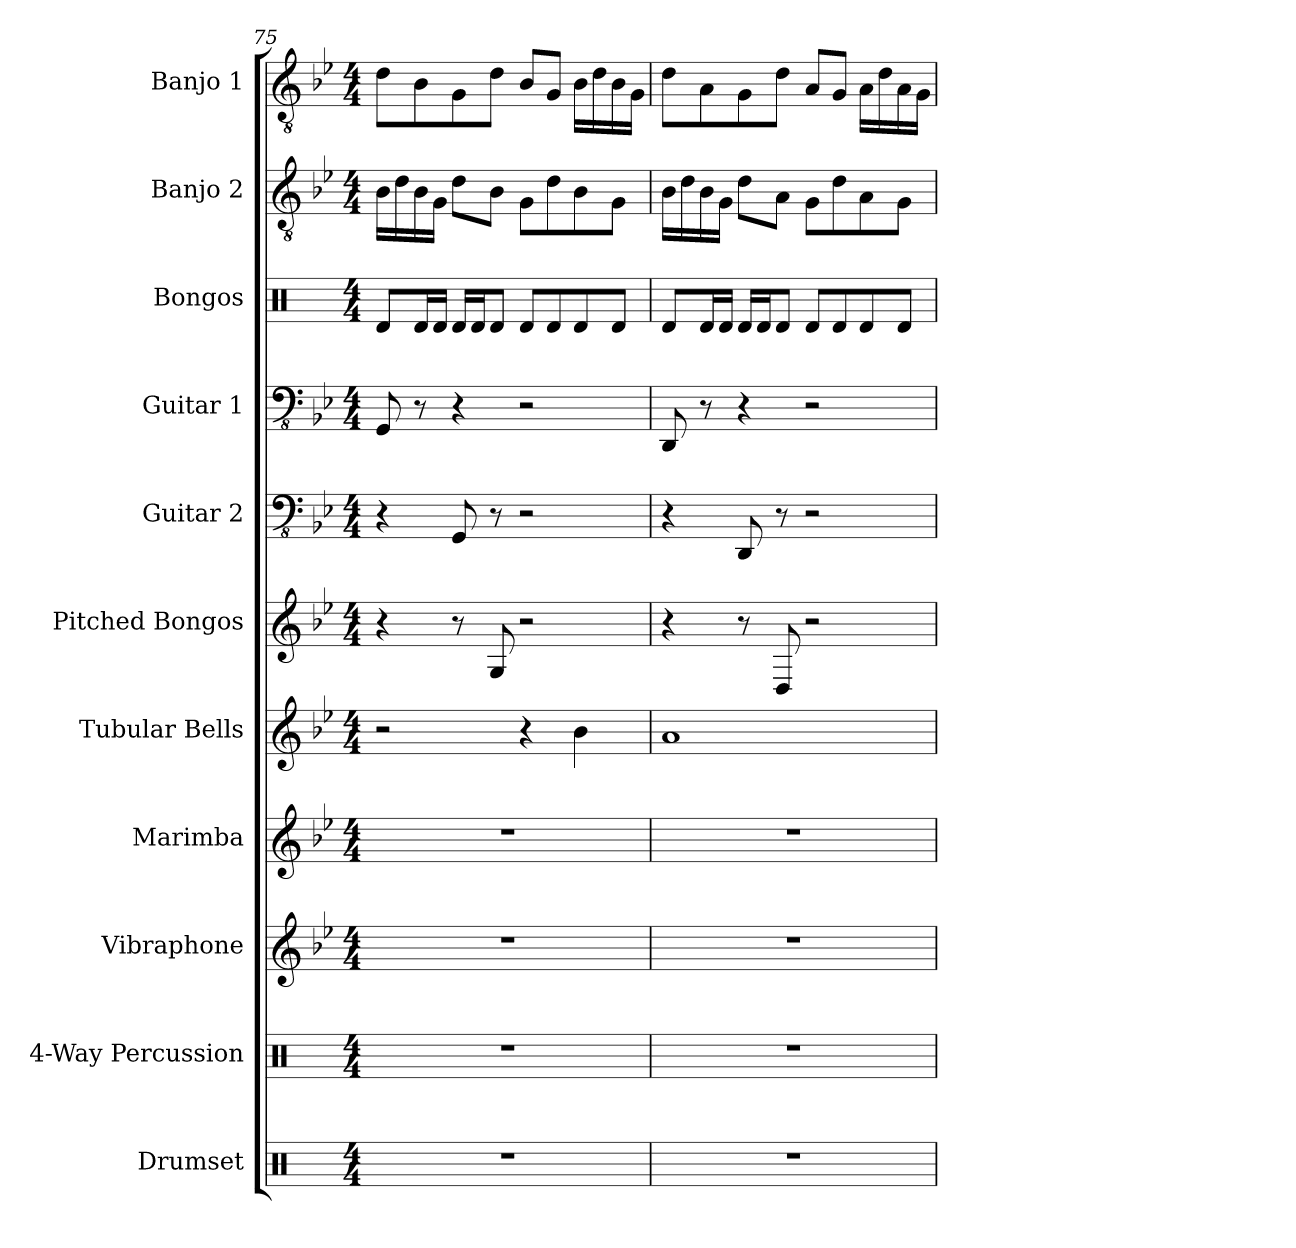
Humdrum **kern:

**kern	**kern	**kern	**kern	**kern	**kern	**kern	**kern	**kern	**kern	**kern
*part11	*part10	*part9	*part8	*part7	*part6	*part5	*part4	*part3	*part2	*part1
*staff11	*staff10	*staff9	*staff8	*staff7	*staff6	*staff5	*staff4	*staff3	*staff2	*staff1
*I"Drumset	*I"4-Way Percussion	*I"Vibraphone	*I"Marimba	*I"Tubular Bells	*I"Pitched Bongos	*I"Guitar 2	*I"Guitar 1	*I"Bongos	*I"Banjo 2	*I"Banjo 1
*I'Drs.	*I'4 Prc.	*I'Vib.	*I'Mrm.	*I'Bells	*	*	*	*	*I'Banjo	*
*clefX	*clefX	*clefG2	*clefG2	*clefG2	*clefG2	*clefFv4	*clefFv4	*clefX	*clefGv2	*clefGv2
*k[]	*k[]	*k[b-e-]	*k[b-e-]	*k[b-e-]	*k[b-e-]	*k[b-e-]	*k[b-e-]	*k[]	*k[b-e-]	*k[b-e-]
*M4/4	*M4/4	*M4/4	*M4/4	*M4/4	*M4/4	*M4/4	*M4/4	*M4/4	*M4/4	*M4/4
=75	=75	=75	=75	=75	=75	=75	=75	=75	=75	=75
1r	1r	1r	1r	2r	4r	4r	8GGG/	8Rd/L	16B-\LL	8d\L
.	.	.	.	.	.	.	.	.	16d\	.
.	.	.	.	.	.	.	8r	16Rd/L	16B-\	8B-\
.	.	.	.	.	.	.	.	16Rd/JJ	16G\JJ	.
.	.	.	.	.	8r	8GGG/	4r	16Rd/LL	8d\L	8G\
.	.	.	.	.	.	.	.	16Rd/J	.	.
.	.	.	.	.	8G/	8r	.	8Rd/J	8B-\J	8d\J
.	.	.	.	4r	2r	2r	2r	8Rd/L	8G\L	8B-/L
.	.	.	.	.	.	.	.	8Rd/	8d\	8G/J
.	.	.	.	4b-\	.	.	.	8Rd/	8B-\	16B-\LL
.	.	.	.	.	.	.	.	.	.	16d\
.	.	.	.	.	.	.	.	8Rd/J	8G\J	16B-\
.	.	.	.	.	.	.	.	.	.	16G\JJ
=76	=76	=76	=76	=76	=76	=76	=76	=76	=76	=76
1r	1r	1r	1r	1a	4r	4r	8DDD/	8Rd/L	16B-\LL	8d\L
.	.	.	.	.	.	.	.	.	16d\	.
.	.	.	.	.	.	.	8r	16Rd/L	16B-\	8A\
.	.	.	.	.	.	.	.	16Rd/JJ	16G\JJ	.
.	.	.	.	.	8r	8DDD/	4r	16Rd/LL	8d\L	8G\
.	.	.	.	.	.	.	.	16Rd/J	.	.
.	.	.	.	.	8D/	8r	.	8Rd/J	8A\J	8d\J
.	.	.	.	.	2r	2r	2r	8Rd/L	8G\L	8A/L
.	.	.	.	.	.	.	.	8Rd/	8d\	8G/J
.	.	.	.	.	.	.	.	8Rd/	8A\	16A\LL
.	.	.	.	.	.	.	.	.	.	16d\
.	.	.	.	.	.	.	.	8Rd/J	8G\J	16A\
.	.	.	.	.	.	.	.	.	.	16G\JJ
=	=	=	=	=	=	=	=	=	=	=
*-	*-	*-	*-	*-	*-	*-	*-	*-	*-	*-
